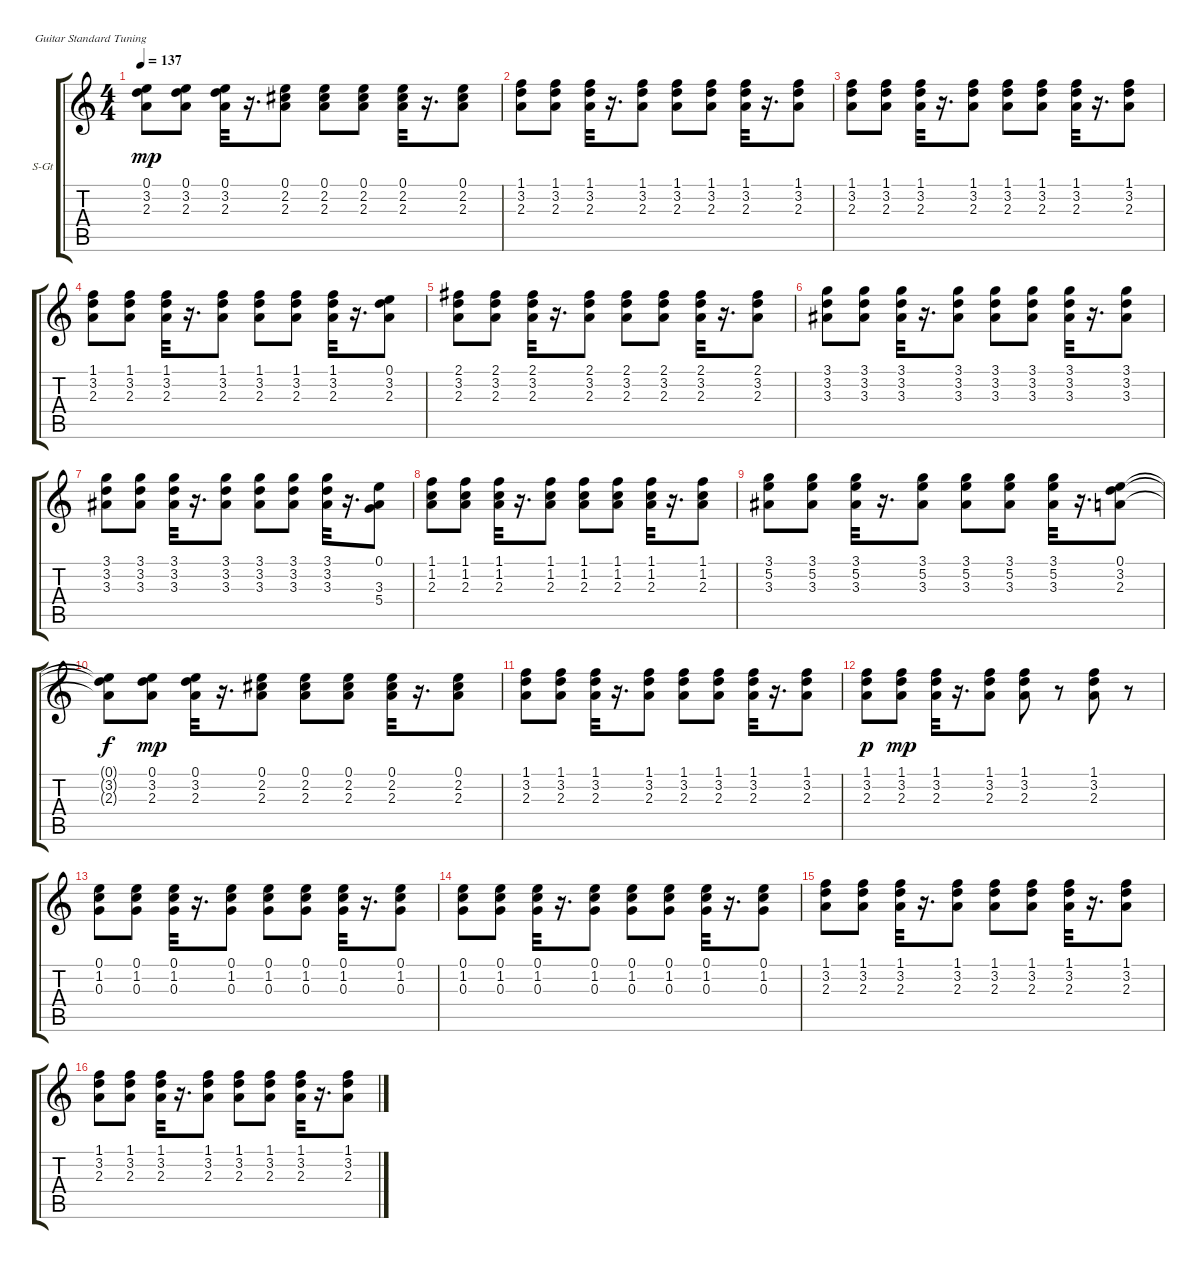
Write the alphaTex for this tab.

\bracketExtendMode groupsimilarinstruments
\firstSystemTrackNameOrientation horizontal
\otherSystemsTrackNameOrientation horizontal
\track ("Æ®·¢ 7" "S-Gt") {instrument acousticguitarsteel}
\staff {score tabs}
\tuning (E4 B3 G3 D3 A2 E2)
\ts (4 4)
\tempo 137
\clef g2
\ks c
(0.1 3.2 2.3).8{dy mp} (0.1 3.2 2.3).8 (0.1 3.2 2.3).32 r.16{d} (0.1 2.2 2.3).8 (0.1 2.2 2.3).8 (0.1 2.2 2.3).8 (0.1 2.2 2.3).32 r.16{d} (0.1 2.2 2.3).8 |
(1.1 3.2 2.3).8 (1.1 3.2 2.3).8 (1.1 3.2 2.3).32 r.16{d} (1.1 3.2 2.3).8 (1.1 3.2 2.3).8 (1.1 3.2 2.3).8 (1.1 3.2 2.3).32 r.16{d} (1.1 3.2 2.3).8 |
(1.1 3.2 2.3).8 (1.1 3.2 2.3).8 (1.1 3.2 2.3).32 r.16{d} (1.1 3.2 2.3).8 (1.1 3.2 2.3).8 (1.1 3.2 2.3).8 (1.1 3.2 2.3).32 r.16{d} (1.1 3.2 2.3).8 |
(1.1 3.2 2.3).8 (1.1 3.2 2.3).8 (1.1 3.2 2.3).32 r.16{d} (1.1 3.2 2.3).8 (1.1 3.2 2.3).8 (1.1 3.2 2.3).8 (1.1 3.2 2.3).32 r.16{d} (0.1 3.2 2.3).8 |
(2.1 3.2 2.3).8 (2.1 3.2 2.3).8 (2.1 3.2 2.3).32 r.16{d} (2.1 3.2 2.3).8 (2.1 3.2 2.3).8 (2.1 3.2 2.3).8 (2.1 3.2 2.3).32 r.16{d} (2.1 3.2 2.3).8 |
(3.1 3.2 3.3).8 (3.1 3.2 3.3).8 (3.1 3.2 3.3).32 r.16{d} (3.1 3.2 3.3).8 (3.1 3.2 3.3).8 (3.1 3.2 3.3).8 (3.1 3.2 3.3).32 r.16{d} (3.1 3.2 3.3).8 |
(3.1 3.2 3.3).8 (3.1 3.2 3.3).8 (3.1 3.2 3.3).32 r.16{d} (3.1 3.2 3.3).8 (3.1 3.2 3.3).8 (3.1 3.2 3.3).8 (3.1 3.2 3.3).32 r.16{d} (0.1 3.3 5.4).8 |
(1.1 1.2 2.3).8 (1.1 1.2 2.3).8 (1.1 1.2 2.3).32 r.16{d} (1.1 1.2 2.3).8 (1.1 1.2 2.3).8 (1.1 1.2 2.3).8 (1.1 1.2 2.3).32 r.16{d} (1.1 1.2 2.3).8 |
(3.1 5.2 3.3).8 (3.1 5.2 3.3).8 (3.1 5.2 3.3).32 r.16{d} (3.1 5.2 3.3).8 (3.1 5.2 3.3).8 (3.1 5.2 3.3).8 (3.1 5.2 3.3).32 r.16{d} (0.1 3.2 2.3).8 |
(0.1{t} 3.2{t} 2.3{t}).8{dy f} (0.1 3.2 2.3).8{dy mp} (0.1 3.2 2.3).32 r.16{d} (0.1 2.2 2.3).8 (0.1 2.2 2.3).8 (0.1 2.2 2.3).8 (0.1 2.2 2.3).32 r.16{d} (0.1 2.2 2.3).8 |
(1.1 3.2 2.3).8 (1.1 3.2 2.3).8 (1.1 3.2 2.3).32 r.16{d} (1.1 3.2 2.3).8 (1.1 3.2 2.3).8 (1.1 3.2 2.3).8 (1.1 3.2 2.3).32 r.16{d} (1.1 3.2 2.3).8 |
(1.1 3.2 2.3).8{dy p} (1.1 3.2 2.3).8{dy mp} (1.1 3.2 2.3).32 r.16{d} (1.1 3.2 2.3).8 (1.1 3.2 2.3).8 r.8 (1.1 3.2 2.3).8 r.8 |
(0.1 1.2 0.3).8 (0.1 1.2 0.3).8 (0.1 1.2 0.3).32 r.16{d} (0.1 1.2 0.3).8 (0.1 1.2 0.3).8 (0.1 1.2 0.3).8 (0.1 1.2 0.3).32 r.16{d} (0.1 1.2 0.3).8 |
(0.1 1.2 0.3).8 (0.1 1.2 0.3).8 (0.1 1.2 0.3).32 r.16{d} (0.1 1.2 0.3).8 (0.1 1.2 0.3).8 (0.1 1.2 0.3).8 (0.1 1.2 0.3).32 r.16{d} (0.1 1.2 0.3).8 |
(1.1 3.2 2.3).8 (1.1 3.2 2.3).8 (1.1 3.2 2.3).32 r.16{d} (1.1 3.2 2.3).8 (1.1 3.2 2.3).8 (1.1 3.2 2.3).8 (1.1 3.2 2.3).32 r.16{d} (1.1 3.2 2.3).8 |
(1.1 3.2 2.3).8 (1.1 3.2 2.3).8 (1.1 3.2 2.3).32 r.16{d} (1.1 3.2 2.3).8 (1.1 3.2 2.3).8 (1.1 3.2 2.3).8 (1.1 3.2 2.3).32 r.16{d} (1.1 3.2 2.3).8
